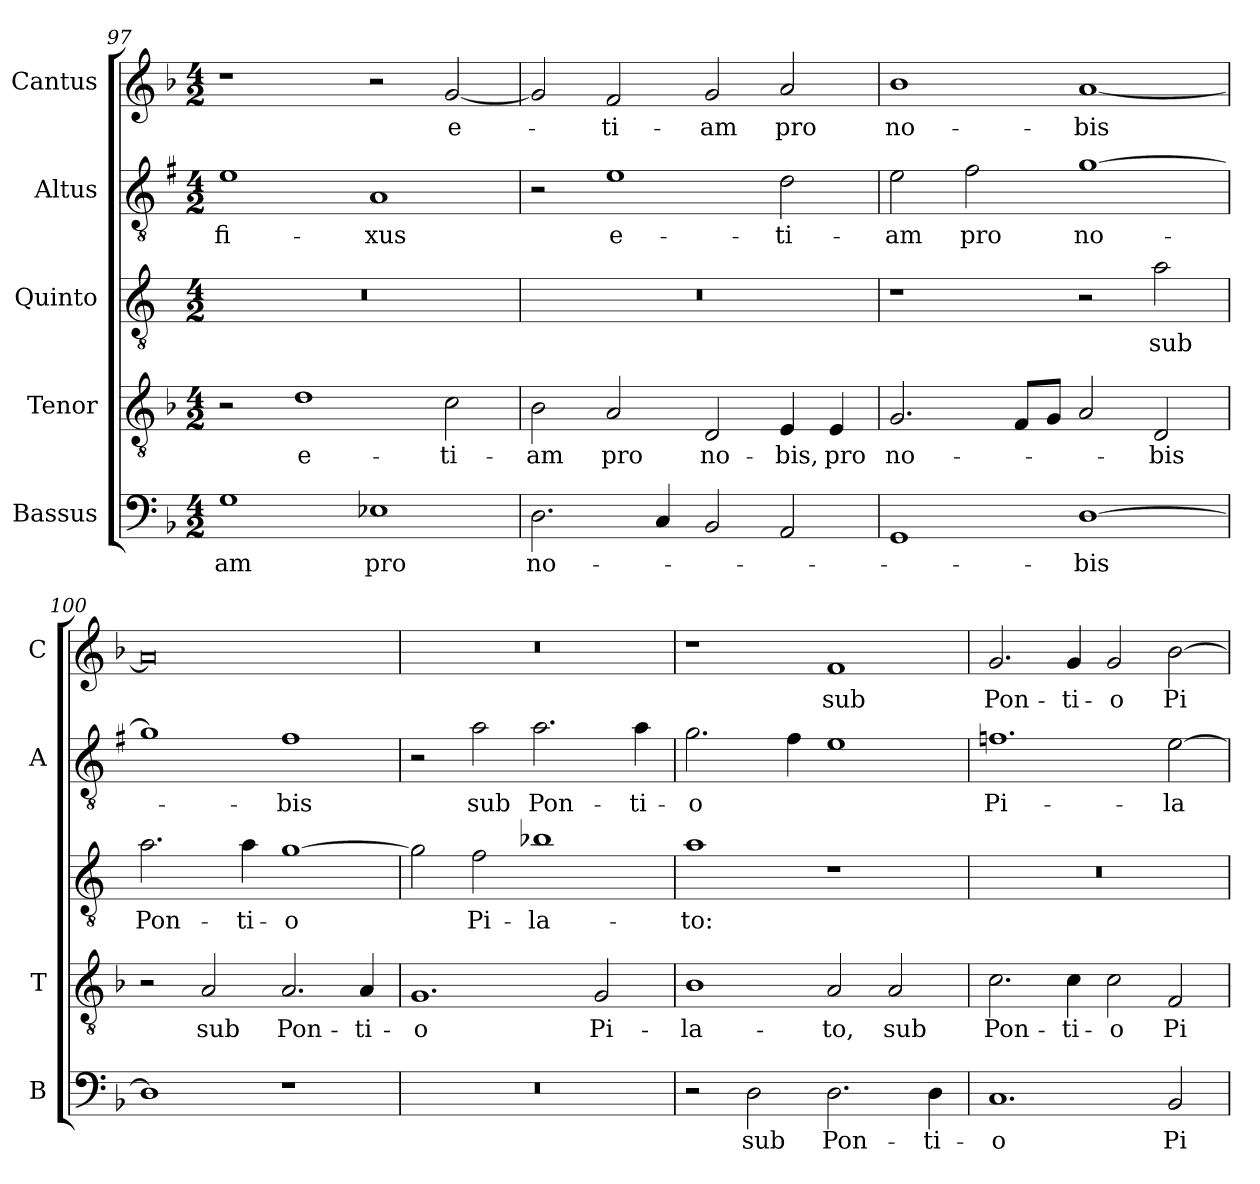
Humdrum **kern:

**kern	**text	**kern	**text	**kern	**text	**kern	**text	**kern	**text
*part5	*part5	*part4	*part4	*part3	*part3	*part2	*part2	*part1	*part1
*staff5	*staff5	*staff4	*staff4	*staff3	*staff3	*staff2	*staff2	*staff1	*staff1
*I"Bassus	*	*I"Tenor	*	*I"Quinto	*	*I"Altus	*	*I"Cantus	*
*I'B	*	*I'T	*	*	*	*I'A	*	*I'C	*
*clefF4	*	*clefGv2	*	*clefGv2	*	*clefGv2	*	*clefG2	*
*	*	*	*	*ITrd4c7	*	*ITrd1c2	*	*	*
*k[b-]	*	*k[b-]	*	*k[b-]	*	*k[b-]	*	*k[b-]	*
*F:	*	*F:	*	*F:	*	*F:	*	*F:	*
*M4/2	*	*M4/2	*	*M4/2	*	*M4/2	*	*M4/2	*
=97	=97	=97	=97	=97	=97	=97	=97	=97	=97
!	!LO:LY:b	!	!	!	!	!	!LO:LY:b	!	!
1G	-am	2r	.	0r	.	1d	-fi-	1r	.
!	!	!	!LO:LY:b	!	!	!	!	!	!
.	.	1d	e-	.	.	.	.	.	.
!	!LO:LY:b	!	!	!	!	!	!LO:LY:b	!	!
1E-X	pro	.	.	.	.	1G	-xus	2r	.
!	!	!	!LO:LY:b	!	!	!	!	!	!LO:LY:b
.	.	2c\	-ti-	.	.	.	.	[2g/	e-
=98	=98	=98	=98	=98	=98	=98	=98	=98	=98
!	!LO:LY:b	!	!LO:LY:b	!	!	!	!	!	!
2.D\	no-	2B-\	-am	0r	.	2r	.	2g/]	.
!	!	!	!LO:LY:b	!	!	!	!LO:LY:b	!	!LO:LY:b
.	.	2A/	pro	.	.	1d	e-	2f/	-ti-
4C/	.	.	.	.	.	.	.	.	.
!	!	!	!LO:LY:b	!	!	!	!	!	!LO:LY:b
2BB-/	.	2D/	no-	.	.	.	.	2g/	-am
!	!	!	!LO:LY:b	!	!	!	!LO:LY:b	!	!LO:LY:b
2AA/	.	4E/	-bis,	.	.	2c\	-ti-	2a/	pro
!	!	!	!LO:LY:b	!	!	!	!	!	!
.	.	4E/	pro	.	.	.	.	.	.
=99	=99	=99	=99	=99	=99	=99	=99	=99	=99
!	!	!	!LO:LY:b	!	!	!	!LO:LY:b	!	!LO:LY:b
1GG	.	2.G/	no-	1r	.	2d\	-am	1b-	no-
!	!	!	!	!	!	!	!LO:LY:b	!	!
.	.	.	.	.	.	2e\	pro	.	.
.	.	8F/L	.	.	.	.	.	.	.
.	.	8G/J	.	.	.	.	.	.	.
!	!LO:LY:b	!	!	!	!	!	!LO:LY:b	!	!LO:LY:b
[1D	-bis	2A/	.	2r	.	[1f	no-	[1a	-bis
!	!	!	!LO:LY:b	!	!LO:LY:b	!	!	!	!
.	.	2D/	-bis	2d\	sub	.	.	.	.
=100	=100	=100	=100	=100	=100	=100	=100	=100	=100
!	!	!	!	!	!LO:LY:b	!	!	!	!
1D]	.	2r	.	2.d\	Pon-	1f]	.	0a]	.
!	!	!	!LO:LY:b	!	!	!	!	!	!
.	.	2A/	sub	.	.	.	.	.	.
!	!	!	!	!	!LO:LY:b	!	!	!	!
.	.	.	.	4d\	-ti-	.	.	.	.
!	!	!	!LO:LY:b	!	!LO:LY:b	!	!LO:LY:b	!	!
1r	.	2.A/	Pon-	[1c	-o	1e	-bis	.	.
!	!	!	!LO:LY:b	!	!	!	!	!	!
.	.	4A/	-ti-	.	.	.	.	.	.
=101	=101	=101	=101	=101	=101	=101	=101	=101	=101
!	!	!	!LO:LY:b	!	!	!	!	!	!
0r	.	1.G	-o	2c\]	.	2r	.	0r	.
!	!	!	!	!	!LO:LY:b	!	!LO:LY:b	!	!
.	.	.	.	2B-\	Pi-	2g\	sub	.	.
!	!	!	!	!	!LO:LY:b	!	!LO:LY:b	!	!
.	.	.	.	1e-X	-la-	2.g\	Pon-	.	.
!	!	!	!LO:LY:b	!	!	!	!	!	!
.	.	2G/	Pi-	.	.	.	.	.	.
!	!	!	!	!	!	!	!LO:LY:b	!	!
.	.	.	.	.	.	4g\	-ti-	.	.
!!LO:LB:g=z
=102	=102	=102	=102	=102	=102	=102	=102	=102	=102
!	!	!	!LO:LY:b	!	!LO:LY:b	!	!LO:LY:b	!	!
2r	.	1B-	-la-	1d	-to:	2.f\	-o	1r	.
!	!LO:LY:b	!	!	!	!	!	!	!	!
2D\	sub	.	.	.	.	.	.	.	.
.	.	.	.	.	.	4e\	.	.	.
!	!LO:LY:b	!	!LO:LY:b	!	!	!	!	!	!LO:LY:b
2.D\	Pon-	2A/	-to,	1r	.	1d	.	1f	sub
!	!	!	!LO:LY:b	!	!	!	!	!	!
.	.	2A/	sub	.	.	.	.	.	.
!	!LO:LY:b	!	!	!	!	!	!	!	!
4D\	-ti-	.	.	.	.	.	.	.	.
=103	=103	=103	=103	=103	=103	=103	=103	=103	=103
!	!LO:LY:b	!	!LO:LY:b	!	!	!	!LO:LY:b	!	!LO:LY:b
1.C	-o	2.c\	Pon-	0r	.	1.e-X	Pi-	2.g/	Pon-
!	!	!	!LO:LY:b	!	!	!	!	!	!LO:LY:b
.	.	4c\	-ti-	.	.	.	.	4g/	-ti-
!	!	!	!LO:LY:b	!	!	!	!	!	!LO:LY:b
.	.	2c\	-o	.	.	.	.	2g/	-o
!	!LO:LY:b	!	!LO:LY:b	!	!	!	!LO:LY:b	!	!LO:LY:b
2BB-/	Pi-	2F/	Pi-	.	.	[2d\	-la-	[2b-\	Pi-
=	=	=	=	=	=	=	=	=	=
*-	*-	*-	*-	*-	*-	*-	*-	*-	*-
